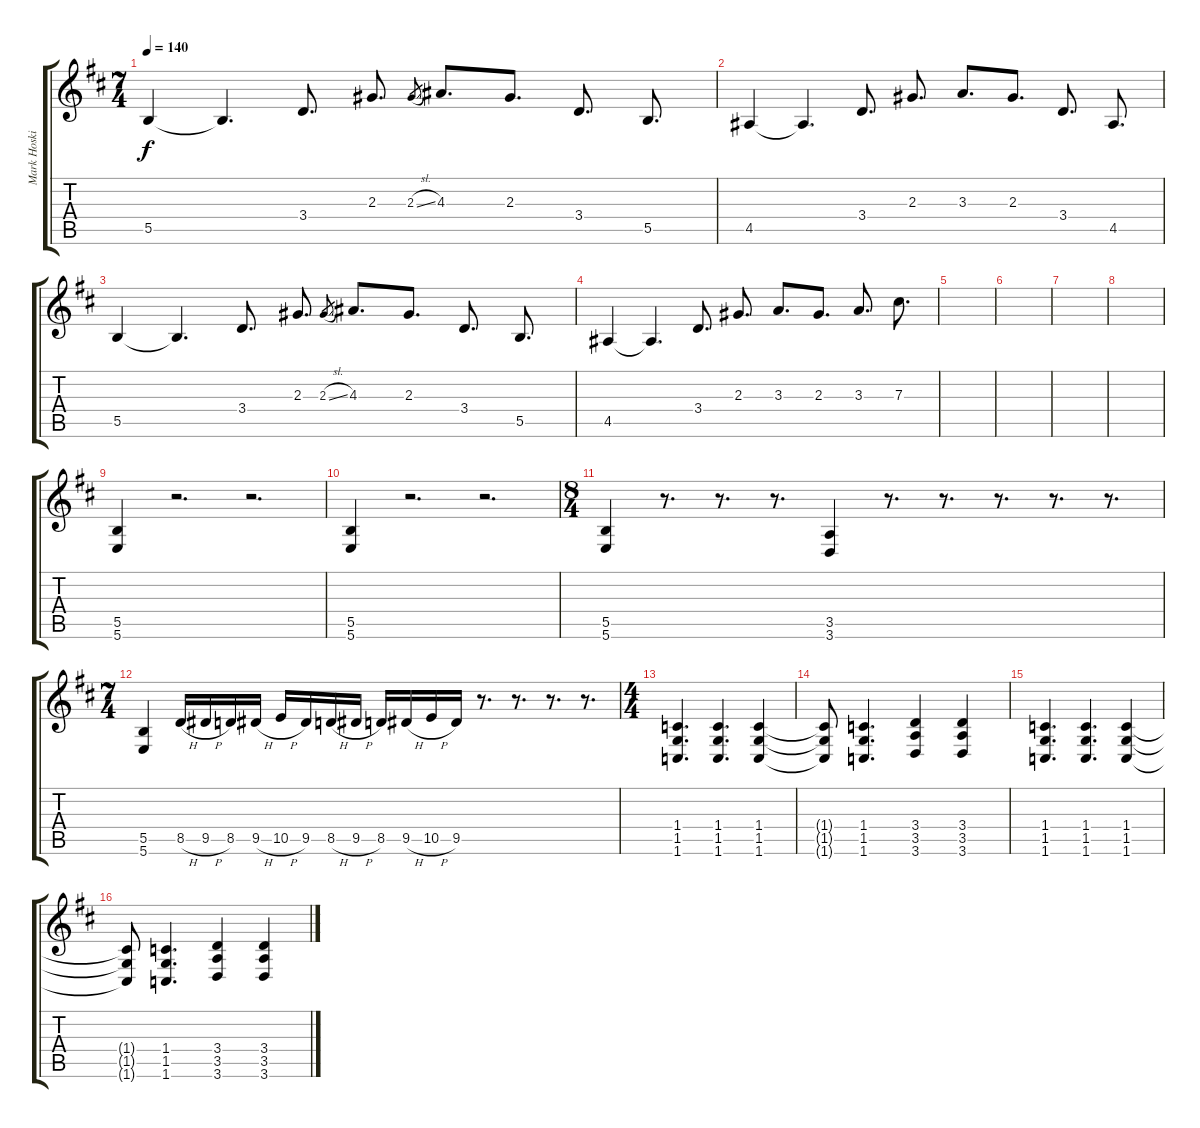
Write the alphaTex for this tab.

\track ("Mark Hosking (tabbed Alt.)" "Mark Hoski") {instrument overdrivenguitar}
\staff {score tabs}
\tuning (E4 B3 Gb3 B2 Gb2 B1) {hide}
\ts (7 4)
\tempo 140
\clef g2
\ks bminor
5.5.4{dy f} 5.5{t}.4{d} 3.4.8{d} 2.3.8{d} 2.3{sl}.8{gr} 4.3.8{d} 2.3.8{d} 3.4.8{d} 5.5.8{d} |
4.5.4 4.5{t}.4{d} 3.4.8{d} 2.3.8{d} 3.3.8{d} 2.3.8{d} 3.4.8{d} 4.5.8{d} |
5.5.4 5.5{t}.4{d} 3.4.8{d} 2.3.8{d} 2.3{sl}.8{gr} 4.3.8{d} 2.3.8{d} 3.4.8{d} 5.5.8{d} |
4.5.4 4.5{t}.4{d} 3.4.8{d} 2.3.8{d} 3.3.8{d} 2.3.8{d} 3.3.8{d} 7.3.8{d} |
|
|
|
|
(5.5 5.6).4 r.2{d} r.2{d} |
(5.5 5.6).4 r.2{d} r.2{d} |
\ts (8 4)
(5.5 5.6).4 r.8{d} r.8{d} r.8{d} (3.5 3.6).4 r.8{d} r.8{d} r.8{d} r.8{d} r.8{d} |
\ts (7 4)
(5.5 5.6).4 8.5{h}.16 9.5{h}.16 8.5.16 9.5{h}.16 10.5{h}.16 9.5.16 8.5{h}.16 9.5{h}.16 8.5.16 9.5{h}.16 10.5{h}.16 9.5.16 r.8{d} r.8{d} r.8{d} r.8{d} |
\ts (4 4)
(1.4 1.5 1.6).4{d} (1.4 1.5 1.6).4{d} (1.4 1.5 1.6).4 |
(1.4{t} 1.5{t} 1.6{t}).8 (1.4 1.5 1.6).4{d} (3.4 3.5 3.6).4 (3.4 3.5 3.6).4 |
(1.4 1.5 1.6).4{d} (1.4 1.5 1.6).4{d} (1.4 1.5 1.6).4 |
(1.4{t} 1.5{t} 1.6{t}).8 (1.4 1.5 1.6).4{d} (3.4 3.5 3.6).4 (3.4 3.5 3.6).4
